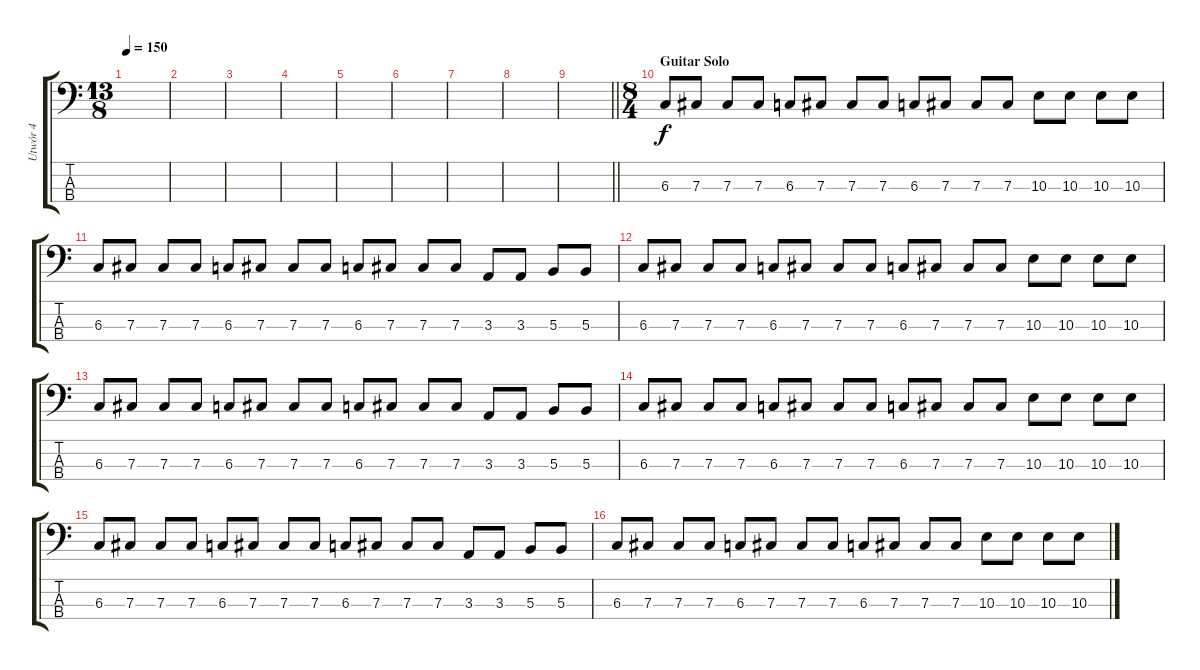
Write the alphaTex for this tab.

\track ("Utwór 4" "Utwór 4") {instrument electricbassfinger}
\staff {score tabs}
\tuning (E2 B1 Gb1 Db1) {hide}
\ts (13 8)
\tempo 150
\clef f4
\ks c
|
|
|
|
|
|
|
|
\barLineRight lightlight
|
\ts (8 4)
\section ("" "Guitar Solo")
6.3.8 7.3.8 7.3.8 7.3.8 6.3.8 7.3.8 7.3.8 7.3.8 6.3.8 7.3.8 7.3.8 7.3.8 10.3.8 10.3.8 10.3.8 10.3.8 |
6.3.8 7.3.8 7.3.8 7.3.8 6.3.8 7.3.8 7.3.8 7.3.8 6.3.8 7.3.8 7.3.8 7.3.8 3.3.8 3.3.8 5.3.8 5.3.8 |
6.3.8 7.3.8 7.3.8 7.3.8 6.3.8 7.3.8 7.3.8 7.3.8 6.3.8 7.3.8 7.3.8 7.3.8 10.3.8 10.3.8 10.3.8 10.3.8 |
6.3.8 7.3.8 7.3.8 7.3.8 6.3.8 7.3.8 7.3.8 7.3.8 6.3.8 7.3.8 7.3.8 7.3.8 3.3.8 3.3.8 5.3.8 5.3.8 |
6.3.8 7.3.8 7.3.8 7.3.8 6.3.8 7.3.8 7.3.8 7.3.8 6.3.8 7.3.8 7.3.8 7.3.8 10.3.8 10.3.8 10.3.8 10.3.8 |
6.3.8 7.3.8 7.3.8 7.3.8 6.3.8 7.3.8 7.3.8 7.3.8 6.3.8 7.3.8 7.3.8 7.3.8 3.3.8 3.3.8 5.3.8 5.3.8 |
6.3.8 7.3.8 7.3.8 7.3.8 6.3.8 7.3.8 7.3.8 7.3.8 6.3.8 7.3.8 7.3.8 7.3.8 10.3.8 10.3.8 10.3.8 10.3.8
